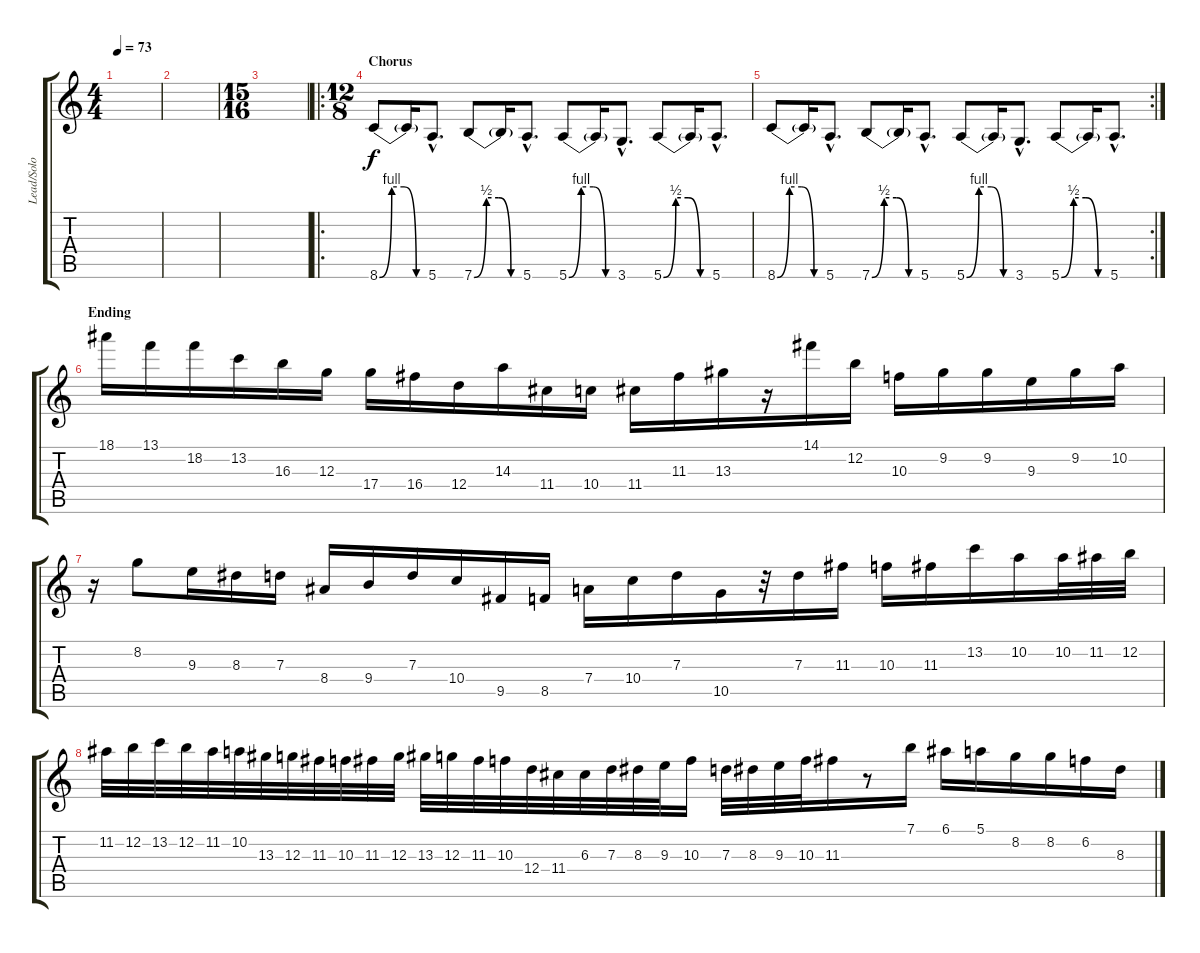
\track ("Lead/Solo Guitar" "Lead/Solo ") {instrument distortionguitar}
\staff {score tabs}
\tuning (E4 B3 G3 D3 A2 E2) {hide}
\ts (4 4)
\tempo 73
\clef g2
\ks c
|
|
\ts (15 16)
|
\ro
\ts (12 8)
\section ("" "Chorus")
8.6{be (custom 0 0 15 4 30 4 45 0 60 0)}.8 8.6{t}.16 5.6{hac}.8{d} 7.6{be (custom 0 0 15 2 30 2 45 0 60 0)}.8 7.6{t}.16 5.6{hac}.8{d} 5.6{be (custom 0 0 15 4 30 4 45 0 60 0)}.8 5.6{t}.16 3.6{hac}.8{d} 5.6{be (custom 0 0 15 2 30 2 45 0 60 0)}.8 5.6{t}.16 5.6{hac}.8{d} |
\rc 2
8.6{be (custom 0 0 15 4 30 4 45 0 60 0)}.8 8.6{t}.16 5.6{hac}.8{d} 7.6{be (custom 0 0 15 2 30 2 45 0 60 0)}.8 7.6{t}.16 5.6{hac}.8{d} 5.6{be (custom 0 0 15 4 30 4 45 0 60 0)}.8 5.6{t}.16 3.6{hac}.8{d} 5.6{be (custom 0 0 15 2 30 2 45 0 60 0)}.8 5.6{t}.16 5.6{hac}.8{d} |
\section ("" "Ending")
18.1.16 13.1.16 18.2.16 13.2.16 16.3.16 12.3.16 17.4.16 16.4.16 12.4.16 14.3.16 11.4.16 10.4.16 11.4.16 11.3.16 13.3.16 r.16 14.1.16 12.2.16 10.3.16 9.2.16 9.2.16 9.3.16 9.2.16 10.2.16 |
r.16 8.2.8 9.3.16 8.3.16 7.3.16 8.4.16 9.4.16 7.3.16 10.4.16 9.5.16 8.5.16 7.4.16 10.4.16 7.3.16 10.5.16 r.32 7.3.16 11.3.16 10.3.16 11.3.16 13.2.16 10.2.16 10.2.32 11.2.32 12.2.32 |
11.2.32 12.2.32 13.2.32 12.2.32 11.2.32 10.2.32 13.3.32 12.3.32 11.3.32 10.3.32 11.3.32 12.3.32 13.3.32 12.3.32 11.3.32 10.3.32 12.4.32 11.4.32 6.3.32 7.3.32 8.3.32 9.3.32 10.3.16 7.3.32 8.3.32 9.3.32 10.3.32 11.3.16 r.8 7.1.16 6.1.16 5.1.16 8.2.16 8.2.16 6.2.16 8.3.16
